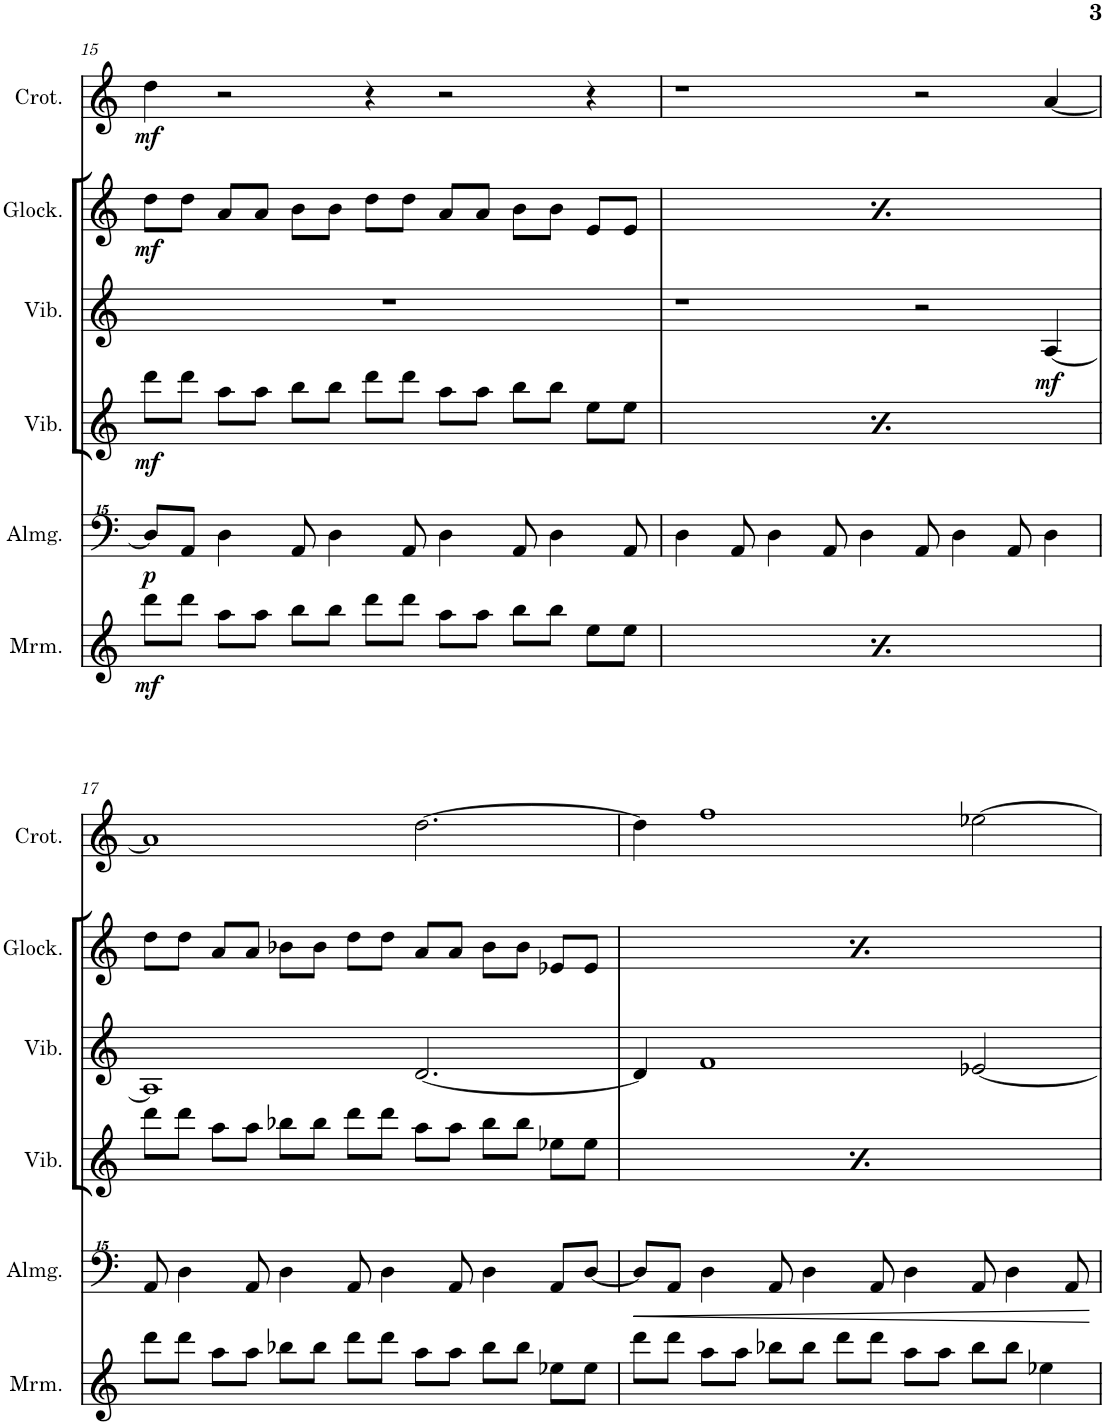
**kern	**dynam	**kern	**dynam	**kern	**dynam	**kern	**dynam	**kern	**dynam	**kern	**dynam
*part6	*part6	*part5	*part5	*part4	*part4	*part3	*part3	*part2	*part2	*part1	*part1
*staff6	*staff6	*staff5	*staff5	*staff4	*staff4	*staff3	*staff3	*staff2	*staff2	*staff1	*staff1
*I"Marimba	*	*I"Almglocken	*	*I"Vibraphone	*	*I"Xylophone	*	*I"Glockenspiel	*	*I"Crotales	*
*I'Mrm.	*	*I'Almg.	*	*I'Vib.	*	*I'Xyl.	*	*I'Glock.	*	*I'Crot.	*
!!LO:PB:g=z
*clefF4	*	*clefF^^4	*	*clefG2	*	*clefG2	*	*clefG2	*	*clefG2	*
*	*	*	*	*	*	*Trd-7c-12	*	*Trd-14c-24	*	*Trd-14c-24	*
*k[]	*	*k[]	*	*k[]	*	*k[]	*	*k[]	*	*k[]	*
*M7/4	*	*M7/4	*	*M7/4	*	*M7/4	*	*M7/4	*	*M7/4	*
=15	=15	=15	=15	=15	=15	=15	=15	=15	=15	=15	=15
!	!LO:DY:b	!	!LO:DY:b	!	!LO:DY:b	!	!	!	!LO:DY:b	!	!LO:DY:b
8ddd\L	mf	8dd/L]	p	8ddd\L	mf	1..r	.	8dd\L	mf	4dd\	mf
8ddd\J	.	8a/J	.	8ddd\J	.	.	.	8dd\J	.	.	.
8aa\L	.	4dd\	.	8aa\L	.	.	.	8a/L	.	2r	.
8aa\J	.	.	.	8aa\J	.	.	.	8a/J	.	.	.
8bb\L	.	8a/	.	8bb\L	.	.	.	8b\L	.	.	.
8bb\J	.	4dd\	.	8bb\J	.	.	.	8b\J	.	.	.
8ddd\L	.	.	.	8ddd\L	.	.	.	8dd\L	.	4r	.
8ddd\J	.	8a/	.	8ddd\J	.	.	.	8dd\J	.	.	.
8aa\L	.	4dd\	.	8aa\L	.	.	.	8a/L	.	2r	.
8aa\J	.	.	.	8aa\J	.	.	.	8a/J	.	.	.
8bb\L	.	8a/	.	8bb\L	.	.	.	8b\L	.	.	.
8bb\J	.	4dd\	.	8bb\J	.	.	.	8b\J	.	.	.
8ee\L	.	.	.	8ee\L	.	.	.	8e/L	.	4r	.
8ee\J	.	8a/	.	8ee\J	.	.	.	8e/J	.	.	.
=16	=16	=16	=16	=16	=16	=16	=16	=16	=16	=16	=16
!	!LO:DY:b	!	!	!	!LO:DY:b	!	!	!	!LO:DY:b	!	!
8ddd\L	mf	4dd\	.	8ddd\L	mf	1r	.	8dd\L	mf	1r	.
8ddd\J	.	.	.	8ddd\J	.	.	.	8dd\J	.	.	.
8aa\L	.	8a/	.	8aa\L	.	.	.	8a/L	.	.	.
8aa\J	.	4dd\	.	8aa\J	.	.	.	8a/J	.	.	.
8bb\L	.	.	.	8bb\L	.	.	.	8b\L	.	.	.
8bb\J	.	8a/	.	8bb\J	.	.	.	8b\J	.	.	.
8ddd\L	.	4dd\	.	8ddd\L	.	.	.	8dd\L	.	.	.
8ddd\J	.	.	.	8ddd\J	.	.	.	8dd\J	.	.	.
8aa\L	.	8a/	.	8aa\L	.	2r	.	8a/L	.	2r	.
8aa\J	.	4dd\	.	8aa\J	.	.	.	8a/J	.	.	.
8bb\L	.	.	.	8bb\L	.	.	.	8b\L	.	.	.
8bb\J	.	8a/	.	8bb\J	.	.	.	8b\J	.	.	.
!	!	!	!	!	!	!	!LO:DY:b	!	!	!	!
8ee\L	.	4dd\	.	8ee\L	.	[4A/	mf	8e/L	.	[4a/	.
8ee\J	.	.	.	8ee\J	.	.	.	8e/J	.	.	.
!!LO:LB:g=z
=17	=17	=17	=17	=17	=17	=17	=17	=17	=17	=17	=17
8ddd\L	.	8a/	.	8ddd\L	.	1A]	.	8dd\L	.	1a]	.
8ddd\J	.	4dd\	.	8ddd\J	.	.	.	8dd\J	.	.	.
8aa\L	.	.	.	8aa\L	.	.	.	8a/L	.	.	.
8aa\J	.	8a/	.	8aa\J	.	.	.	8a/J	.	.	.
8bb-X\L	.	4dd\	.	8bb-X\L	.	.	.	8b-X\L	.	.	.
8bb-\J	.	.	.	8bb-\J	.	.	.	8b-\J	.	.	.
8ddd\L	.	8a/	.	8ddd\L	.	.	.	8dd\L	.	.	.
8ddd\J	.	4dd\	.	8ddd\J	.	.	.	8dd\J	.	.	.
8aa\L	.	.	.	8aa\L	.	[2.d/	.	8a/L	.	[2.dd\	.
8aa\J	.	8a/	.	8aa\J	.	.	.	8a/J	.	.	.
8bb-\L	.	4dd\	.	8bb-\L	.	.	.	8b-\L	.	.	.
8bb-\J	.	.	.	8bb-\J	.	.	.	8b-\J	.	.	.
8ee-X\L	.	8a/L	.	8ee-X\L	.	.	.	8e-X/L	.	.	.
8ee-\J	.	[8dd/J	.	8ee-\J	.	.	.	8e-/J	.	.	.
=18	=18	=18	=18	=18	=18	=18	=18	=18	=18	=18	=18
8ddd\L	.	8dd/L]	.	8ddd\L	.	4d/]	.	8dd\L	.	4dd\]	.
8ddd\J	.	8a/J	.	8ddd\J	.	.	.	8dd\J	.	.	.
8aa\L	.	4dd\	.	8aa\L	.	1f	.	8a/L	.	1ff	.
8aa\J	.	.	.	8aa\J	.	.	.	8a/J	.	.	.
8bb-X\L	.	8a/	.	8bb-X\L	.	.	.	8b-X\L	.	.	.
8bb-\J	.	4dd\	.	8bb-\J	.	.	.	8b-\J	.	.	.
8ddd\L	.	.	.	8ddd\L	.	.	.	8dd\L	.	.	.
8ddd\J	.	8a/	.	8ddd\J	.	.	.	8dd\J	.	.	.
8aa\L	.	4dd\	.	8aa\L	.	.	.	8a/L	.	.	.
8aa\J	.	.	.	8aa\J	.	.	.	8a/J	.	.	.
8bb-\L	.	8a/	.	8bb-\L	.	[2e-X/	.	8b-\L	.	[2ee-X\	.
8bb-\J	.	4dd\	.	8bb-\J	.	.	.	8b-\J	.	.	.
4ee-X\	.	.	.	8ee-X\L	.	.	.	8e-X/L	.	.	.
.	.	8a/	.	8ee-\J	.	.	.	8e-/J	.	.	.
=	=	=	=	=	=	=	=	=	=	=	=
*-	*-	*-	*-	*-	*-	*-	*-	*-	*-	*-	*-
